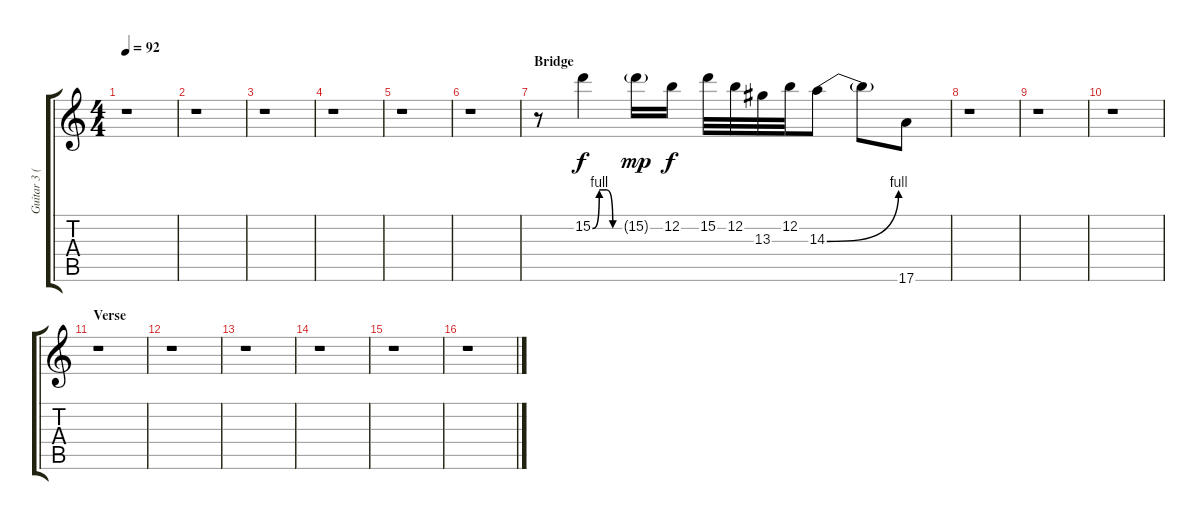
\track ("Guitar 3 (fills and Solo)" "Guitar 3 (") {instrument overdrivenguitar}
\staff {score tabs}
\tuning (E4 B3 G3 D3 A2 E2) {hide}
\ts (4 4)
\tempo 92
\clef g2
\ks c
r.1{dy f} |
r.1 |
r.1 |
r.1 |
r.1 |
r.1 |
\section ("" "Bridge")
r.8 15.2{be (custom 0 0 15 4 30 4 45 0 60 0)}.4 15.2{g}.16{dy mp} 12.2.16{dy f} 15.2.32 12.2.32 13.3.32 12.2.32 14.3{be (bend 0 0 60 4)}.8 14.3{t}.8 17.6.8 |
r.1 |
r.1 |
r.1 |
\section ("" "Verse")
r.1 |
r.1 |
r.1 |
r.1 |
r.1 |
r.1
